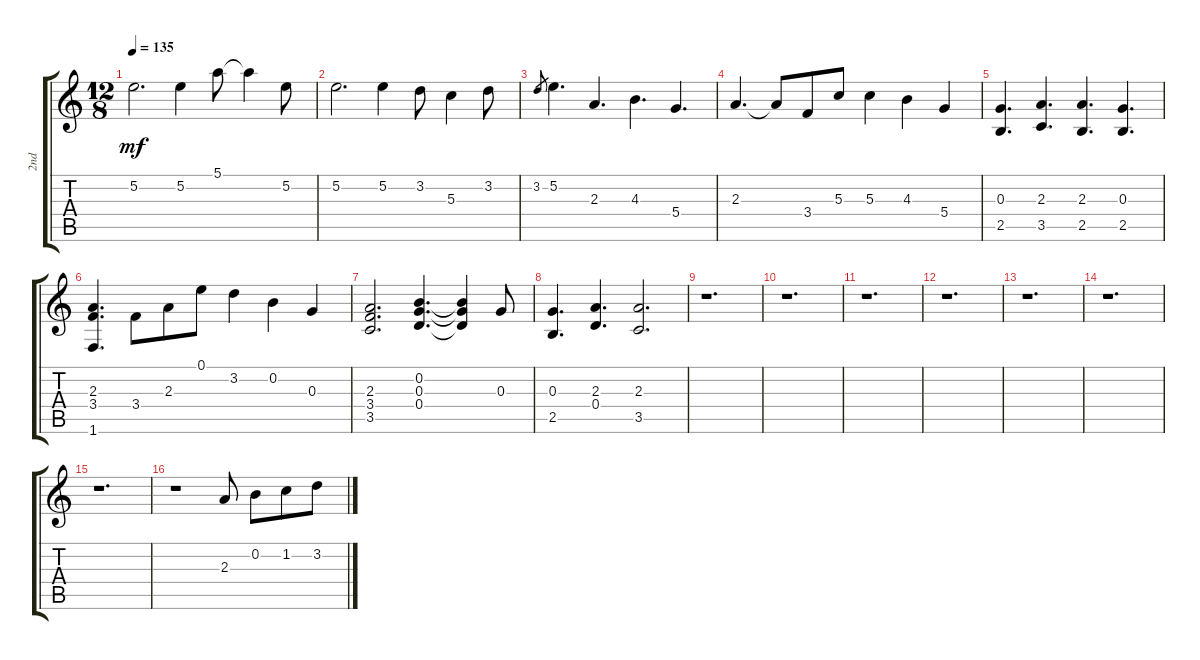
\track ("2nd" "2nd") {instrument acousticguitarnylon}
\staff {score tabs}
\tuning (E4 B3 G3 D3 A2 E2) {hide}
\ts (12 8)
\tempo 135
\clef g2
\ks c
5.2.2{d dy mf instrument acousticguitarnylon} 5.2.4 5.1.8 5.1{t}.4 5.2.8 |
5.2.2{d} 5.2.4 3.2.8 5.3.4 3.2.8 |
3.2.8{gr} 5.2.4{d} 2.3.4{d} 4.3.4{d} 5.4.4{d} |
2.3.4{d} 2.3{t}.8 3.4.8 5.3.8 5.3.4 4.3.4 5.4.4 |
(0.3 2.5).4{d} (2.3 3.5).4{d} (2.3 2.5).4{d} (0.3 2.5).4{d} |
(2.3 3.4 1.6).4{d} 3.4.8 2.3.8 0.1.8 3.2.4 0.2.4 0.3.4 |
(2.3 3.4 3.5).2{d} (0.2 0.3 0.4).4{d} (0.2{t} 0.3{t} 0.4{t}).4 0.3.8 |
(0.3 2.5).4{d} (2.3 0.4).4{d} (2.3 3.5).2{d} |
r.1{d} |
r.1{d} |
r.1{d} |
r.1{d} |
r.1{d} |
r.1{d} |
r.1{d} |
r.1 2.3.8 0.2.8 1.2.8 3.2.8
